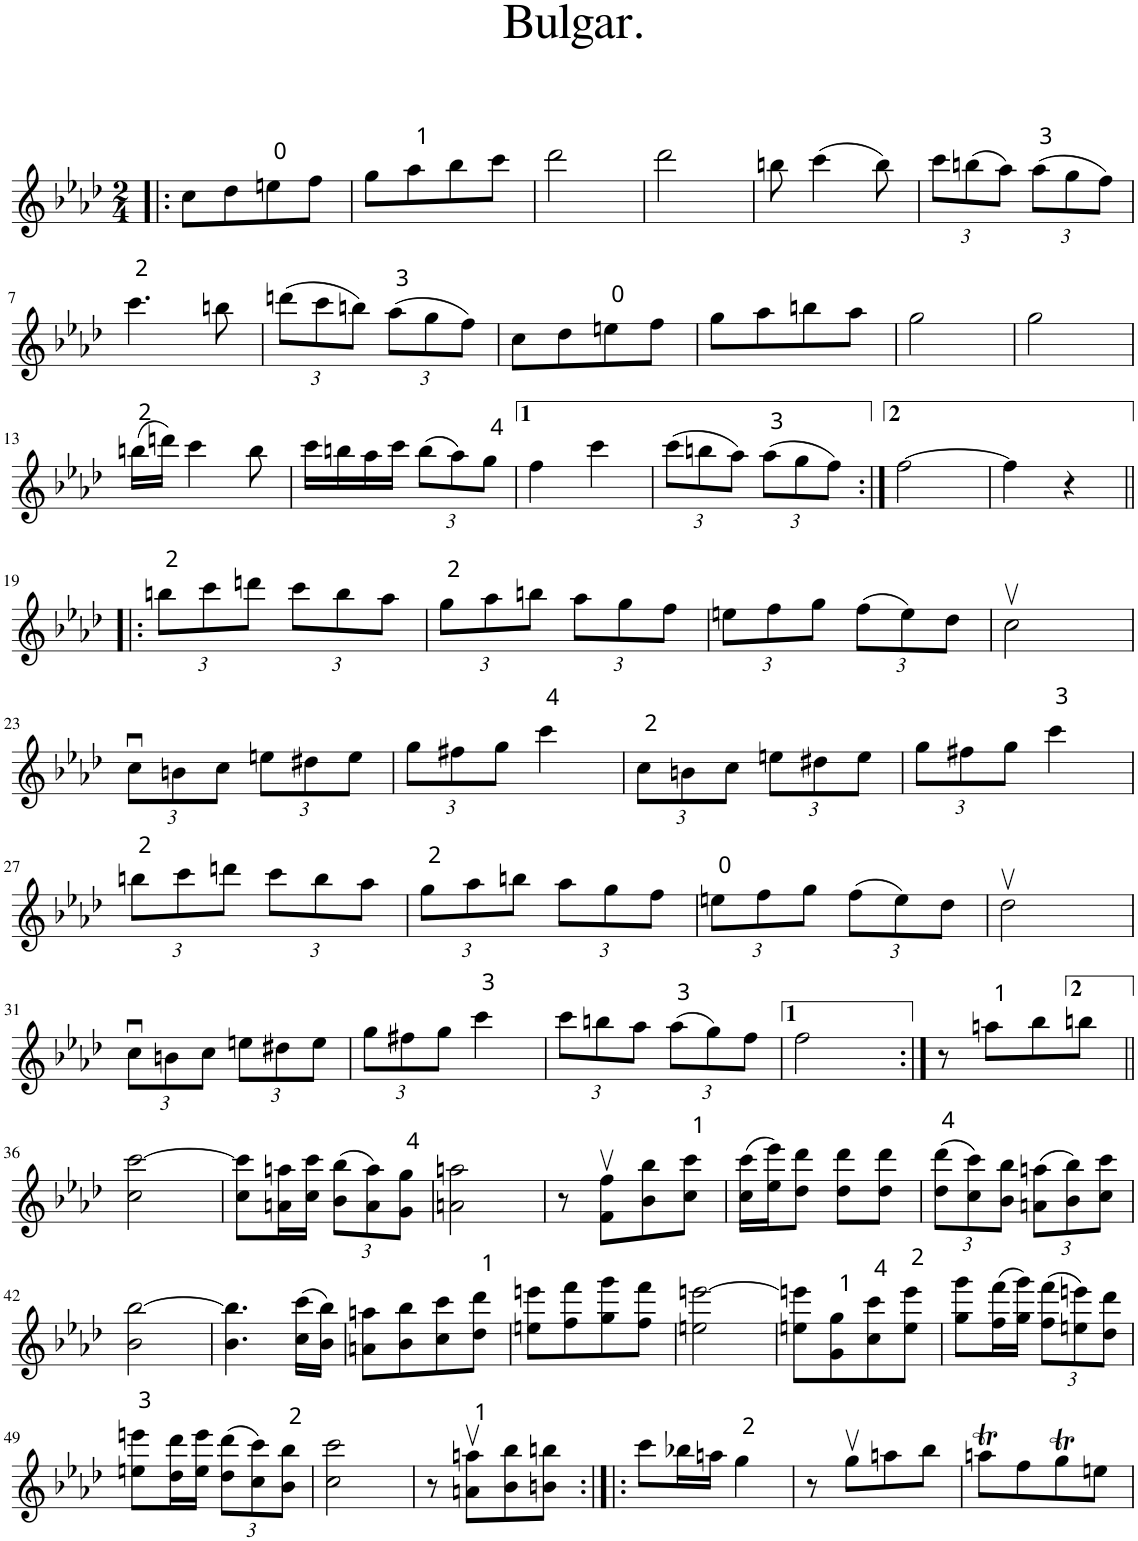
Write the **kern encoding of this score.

**kern
*part1
*staff1
*I"Piano
*I'Pno.
*clefG2
*k[b-e-a-d-]
*f:
*M2/4
=1!|:
8cc\L
8dd-\
8een\
8ff\J
=2
8gg\L
8aa-\
8bb-\
8ccc\J
=3
2ddd-\
=4
2ddd-\
=5
8bbn\
(4ccc\
8bb\)
=6
*Xbrackettup
12ccc\L
(12bbn\
12aa-\J)
(12aa-\L
12gg\
12ff\J)
!!LO:LB:g=z
=7
4.ccc\
8bbn\
=8
(12dddn\L
12ccc\
12bbn\J)
(12aa-\L
12gg\
12ff\J)
=9
8cc\L
8dd-\
8een\
8ff\J
=10
8gg\L
8aa-\
8bbn\
8aa-\J
=11
2gg\
=12
2gg\
!!LO:LB:g=z
=13
(16bbn\LL
16dddn\JJ)
4ccc\
8bb\
=14
16ccc\LL
16bbn\
16aa-\
16ccc\JJ
(12bb\L
12aa-\)
12gg\J
=15
4ff\
4ccc\
=16
(12ccc\L
12bbn\
12aa-\J)
(12aa-\L
12gg\
12ff\J)
=17:|!
[2ff\
=18
4ff\]
4r
!!LO:LB:g=z
=19!|:
12bbn\L
12ccc\
12dddn\J
12ccc\L
12bb\
12aa-\J
=20
12gg\L
12aa-\
12bbn\J
12aa-\L
12gg\
12ff\J
=21
12een\L
12ff\
12gg\J
(12ff\L
12ee\)
12dd-\J
=22
2ccv\
!!LO:LB:g=z
=23
12ccu\L
12bn\
12cc\J
12een\L
12dd#X\
12ee\J
=24
12gg\L
12ff#X\
12gg\J
4ccc\
=25
12cc\L
12bn\
12cc\J
12een\L
12dd#X\
12ee\J
=26
12gg\L
12ff#X\
12gg\J
4ccc\
!!LO:LB:g=z
=27
12bbn\L
12ccc\
12dddn\J
12ccc\L
12bb\
12aa-\J
=28
12gg\L
12aa-\
12bbn\J
12aa-\L
12gg\
12ff\J
=29
12een\L
12ff\
12gg\J
(12ff\L
12ee\)
12dd-\J
=30
2dd-v\
!!LO:LB:g=z
=31
12ccu\L
12bn\
12cc\J
12een\L
12dd#X\
12ee\J
=32
12gg\L
12ff#X\
12gg\J
4ccc\
=33
12ccc\L
12bbn\
12aa-\J
(12aa-\L
12gg\)
12ff\J
=34
2ff\
=35:|!
8r
8aan\L
8bb-\
8bbn\J
!!LO:LB:g=z
=36||
2cc\ [2ccc\
=37
8cc\ 8ccc\]L
16an\ 16aan\L
16cc\ 16ccc\JJ
(12b-\ 12bb-\L
12a\ 12aa\)
12g\ 12gg\J
=38
2an\ 2aan\
=39
8r
8f\v 8ff\vL
8b-\ 8bb-\
8cc\ 8ccc\J
=40
(16cc\ 16ccc\LL
16ee-\ 16eee-\J)
8dd-\ 8ddd-\J
8dd-\ 8ddd-\L
8dd-\ 8ddd-\J
=41
(12dd-\ 12ddd-\L
12cc\ 12ccc\)
12b-\ 12bb-\J
(12an\ 12aan\L
12b-\ 12bb-\)
12cc\ 12ccc\J
!!LO:LB:g=z
=42
2b-\ [2bb-\
=43
4.b-\ 4.bb-\]
(16cc\ 16ccc\LL
16b-\ 16bb-\JJ)
=44
8an\ 8aan\L
8b-\ 8bb-\
8cc\ 8ccc\
8dd-\ 8ddd-\J
=45
8een\ 8eeen\L
8ff\ 8fff\
8gg\ 8ggg\
8ff\ 8fff\J
=46
2een\ [2eeen\
=47
8een\ 8eeen\]L
8g\ 8gg\
8cc\ 8ccc\
8ee\ 8eeen\J
=48
8gg\ 8ggg\L
(16ff\ 16fff\L
16gg\ 16ggg\JJ)
(12ff\ 12fff\L
12een\ 12eeen\)
12dd-\ 12ddd-\J
!!LO:LB:g=z
=49
8een\ 8eeen\L
16dd-\ 16ddd-\L
16ee\ 16eee\JJ
(12dd-\ 12ddd-\L
12cc\ 12ccc\)
12b-\ 12bb-\J
=50
2cc\ 2ccc\
=51
8r
8an\v 8aan\vL
8b-\ 8bb-\
8bn\ 8bbn\J
=52:|!|:
8ccc\L
16bb-X\L
16aan\JJ
4gg\
=53
8r
8ggv\L
8aan\
8bb-\J
=54
8aant\L
8ff\
8ggt\
8een\J
=
*-
